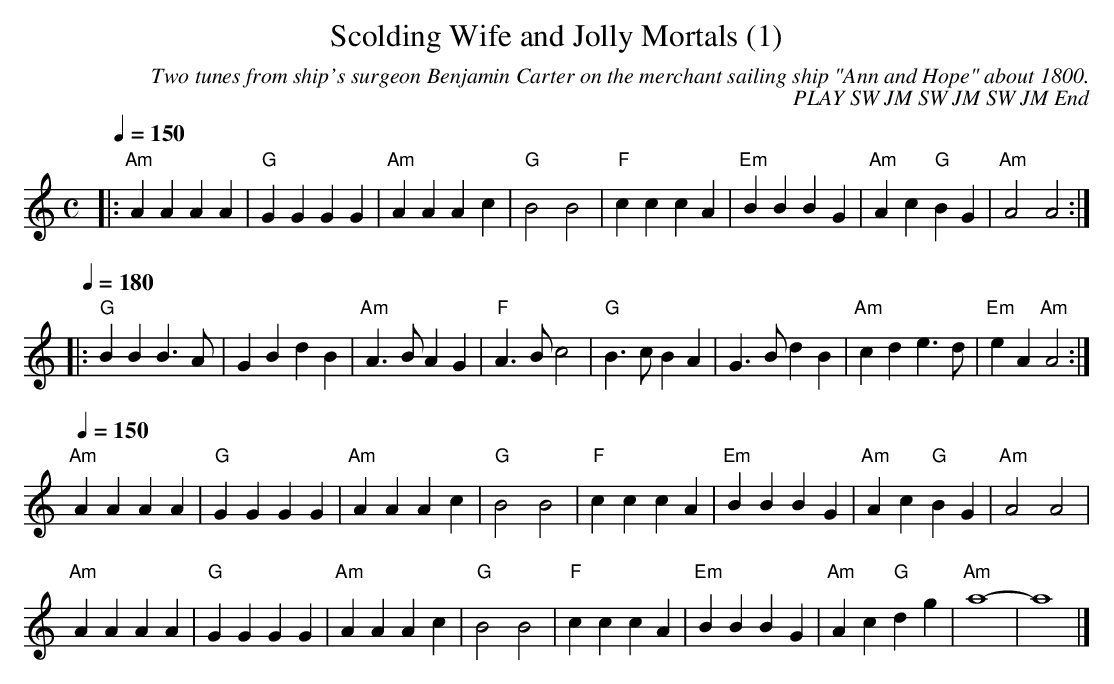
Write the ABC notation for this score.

X:1
T:Scolding Wife and Jolly Mortals (1)
C:Two tunes from ship's surgeon Benjamin Carter on the merchant sailing ship "Ann and Hope" about 1800.
C:PLAY SW JM SW JM SW JM End
M:C
L:1/4
K:Am
Q:150
|:"Am"AAAA|"G"GGGG|"Am"AAAc|"G"B2B2|"F"cccA|"Em"BBBG|"Am"Ac"G"BG|"Am"A2A2:|
Q:180
|:"G"BBB>A|GBdB|"Am"A>BAG|"F"A>Bc2|"G"B>cBA|G>BdB|"Am"cde>d|"Em"eA"Am"A2:|
Q:150
"Am"AAAA|"G"GGGG|"Am"AAAc|"G"B2B2|"F"cccA|"Em"BBBG|"Am"Ac"G"BG|"Am"A2A2|
"Am"AAAA|"G"GGGG|"Am"AAAc|"G"B2B2|"F"cccA|"Em"BBBG|"Am"Ac"G"dg|"Am"a4-|a4|]
